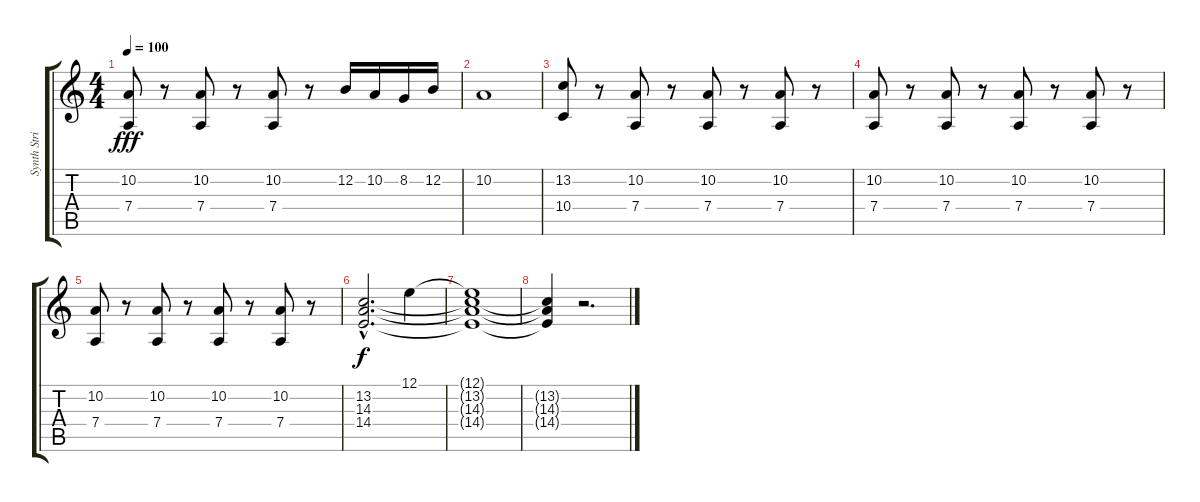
\track ("Synth Strings" "Synth Stri") {instrument stringensemble1}
\staff {score tabs}
\tuning (E4 B3 G3 D3 A2 E2) {hide}
\ts (4 4)
\tempo 100
\clef g2
\ks c
(10.2 7.4).8{dy fff} r.8 (10.2 7.4).8 r.8 (10.2 7.4).8 r.8 12.2.16 10.2.16 8.2.16 12.2.16 |
10.2.1 |
(13.2 10.4).8 r.8 (10.2 7.4).8 r.8 (10.2 7.4).8 r.8 (10.2 7.4).8 r.8 |
(10.2 7.4).8 r.8 (10.2 7.4).8 r.8 (10.2 7.4).8 r.8 (10.2 7.4).8 r.8 |
(10.2 7.4).8 r.8 (10.2 7.4).8 r.8 (10.2 7.4).8 r.8 (10.2 7.4).8 r.8 |
(13.2{hac} 14.3{hac} 14.4{hac}).2{d dy f} 12.1.4 |
(12.1{t} 13.2{t} 14.3{t} 14.4{t}).1 |
(13.2{t} 14.3{t} 14.4{t}).4 r.2{d}
